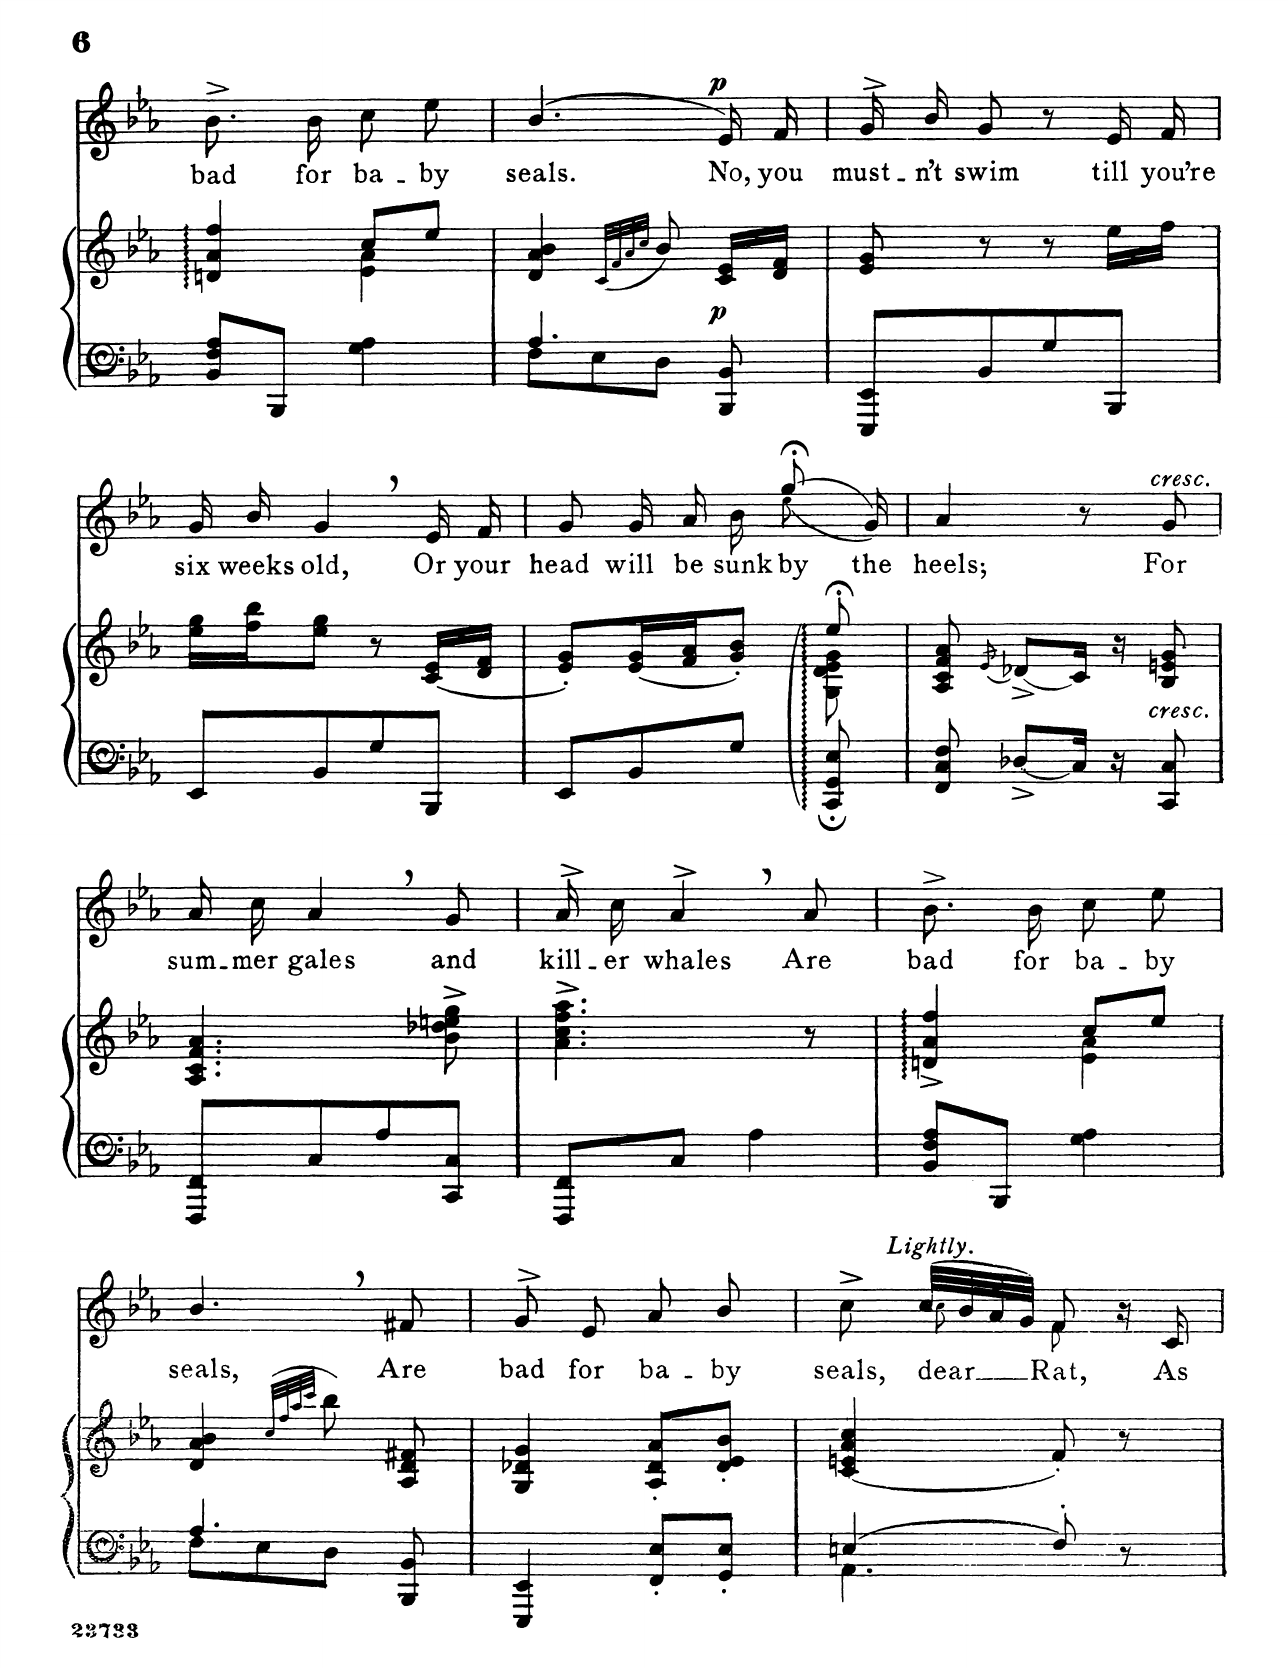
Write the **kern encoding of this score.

**kern	**kern	**dynam	**kern	**text	**dynam
*part2	*part2	*part2	*part1	*part1	*part1
*staff3	*staff2	*staff2/3	*staff1	*staff1	*staff1
*I"Piano	*	*	*I"Voice	*	*
*I'Pno	*	*	*	*	*
*clefF4	*clefG2	*	*clefG2	*	*
*k[b-e-a-]	*k[b-e-a-]	*	*k[b-e-a-]	*	*
*M2/4	*M2/4	*	*M2/4	*	*
=11	=11	=11	=11	=11	=11
*	*^	*	*	*	*
8BB-/ 8F/ 8A-/L	4dn/ 4a-/ 4ff/	4ryy	.	8.b-^\	bad	.
8BBB-/J	.	.	.	.	.	.
.	.	.	.	16b-\	for	.
4G\ 4A-\	8cc/L	4e-\ 4a-\	.	8cc\	ba-	.
.	8ee-/J	.	.	8ee-\	-by	.
*	*v	*v	*	*	*	*
=12	=12	=12	=12	=12	=12
*^	*	*	*	*	*
4.A-/	8F\L	4d/ 4a-/ 4b-/	.	(4.b-\	seals.	.
.	8E-\	.	.	.	.	.
.	.	(32qc/LLL	.	.	.	.
.	.	32qf/	.	.	.	.
.	.	32qa-/	.	.	.	.
.	.	32qcc/JJJ	.	.	.	.
.	8D\J	8b-/)	.	.	.	.
!	!	!	!LO:DY:b	!	!	!LO:DY:a
8BBB-/ 8BB-/	8ryy	16c/ 16e-/LL	p	16e-/)	No,	p
.	.	16d/ 16f/JJ	.	16f/	you	.
*v	*v	*	*	*	*	*
=13	=13	=13	=13	=13	=13
8EEE-/ 8EE-/L	8e-/ 8g/	.	16g^>/	must-	.
.	.	.	16b-\	-n’t	.
8BB-/	8r	.	8g/	swim	.
8G/	8r	.	8r	.	.
8BBB-/J	16ee-\LL	.	16e-/	till	.
.	16ff\JJ	.	16f/	you’re	.
=14	=14	=14	=14	=14	=14
8EE-/L	16ee-\ 16gg\LL	.	16g/	six	.
.	16ff\ 16bb-\J	.	16b-/	weeks	.
8BB-/	8ee-\ 8gg\J	.	4g,/	old,	.
8G/	8r	.	.	.	.
8BBB-/J	(16c/ 16e-/LL	.	16e-/	Or	.
.	16d/ 16f/JJ	.	16f/	your	.
=15	=15	=15	=15	=15	=15
*	*^	*	*^	*	*
8EE-/L	8e-/'< 8g/'<L)	4.ryy	.	8g/	4ryy	head	.
8BB-/	(16e-/ 16g/L	.	.	16g/	.	will	.
.	16f/ 16a-/J	.	.	16a-/	.	be	.
8G/J	8g/'< 8b-/'<J)	.	.	16b-\	16ryy	sunk	.
.	.	.	.	(8gg;</	(8ee-\	by	.
8CC/; 8GG/; 8E-/;	8ee-;</	8G\ 8d\ 8e-\ 8g\	.	.	.	.	.
.	.	.	.	(16g/)	16ryy	the	.
*	*v	*v	*	*	*	*	*
*	*	*	*v	*v	*	*
=16	=16	=16	=16	=16	=16
8FF/ 8C/ 8F/	8A-/ 8c/ 8f/ 8a-/	.	4a-/	heels;	.
.	(8qe-/	.	.	.	.
8D-X/L	(8d-X^/L)	.	.	.	.
16C/Jk	16c/Jk)	.	8r	.	.
16r	16r	.	.	.	.
8CC/ 8C/	8B-/ 8en/ 8g/	.	8g/	For	.
=17	=17	=17	=17	=17	=17
8FFF/ 8FF/L	4.A-/ 4.c/ 4.f/ 4.a-/	.	16a-/	sum-	.
.	.	.	16cc\	-mer	.
8C/	.	.	4a-,/	gales	.
8A-/	.	.	.	.	.
8CC/ 8C/J	8b-\^ 8dd-X\^ 8een\^ 8gg\^	.	8g/	and	.
=18	=18	=18	=18	=18	=18
8FFF/ 8FF/L	4.a-\^ 4.cc\^ 4.ff\^ 4.aa-\^	.	16a-^>/	kill-	.
.	.	.	16cc\	-er	.
8C/J	.	.	4a-^>,/	whales	.
4A-\	.	.	.	.	.
.	8r	.	8a-/	Are	.
=19	=19	=19	=19	=19	=19
*	*^	*	*	*	*
8BB-/ 8F/ 8A-/L	4dn/^ 4a-/^ 4ff/^	4ryy	.	8.b-^\	bad	.
8BBB-/J	.	.	.	.	.	.
.	.	.	.	16b-\	for	.
4G\ 4A-\	8cc/L	4e-\ 4a-\	.	8cc\	ba-	.
.	8ee-/J	.	.	8ee-\	-by	.
*	*v	*v	*	*	*	*
=20	=20	=20	=20	=20	=20
*^	*	*	*	*	*
4.A-/	8F\L	4d/ 4a-/ 4b-/	.	4.b-,/	seals,	.
.	8E-\	.	.	.	.	.
.	.	(>32qcc/LLL	.	.	.	.
.	.	32qff/	.	.	.	.
.	.	32qaa-/	.	.	.	.
.	.	32qccc/JJJ	.	.	.	.
.	8D\J	8bb-\)	.	.	.	.
8BBB-/ 8BB-/	8ryy	8A-/ 8d/ 8f#X/	.	8f#X/	Are	.
*v	*v	*	*	*	*	*
=21	=21	=21	=21	=21	=21
4EEE-/ 4EE-/	4G/ 4d-X/ 4g/	.	8g^>/	bad	.
.	.	.	8e-/	for	.
8FF/' 8E-/'L	8A-/' 8d-/' 8a-/'L	.	8a-/	ba-	.
8GG/' 8E-/'J	8d-/' 8e-/' 8b-/'J	.	8b-/	-by	.
=22	=22	=22	=22	=22	=22
*^	*	*	*^	*	*
4En/	4.AA-\	(4c/ 4en/ 4a-/ 4cc/	.	8cc^>\	8ryy	seals,	.
!	!	!	!	!LO:TX:i:t=Lightly	!	!	!
.	.	.	.	32cc/LLL	8cc!\	dear	.
.	.	.	.	32b-/	.	.	.
.	.	.	.	32a-/	.	.	.
.	.	.	.	32g/JJJ)	.	.	.
8F'/	.	8f'/)	.	8f/	8f\	Rat,	.
8r	8ryy	8r	.	16r	8ryy	.	.
.	.	.	.	16c/	.	As	.
*v	*v	*	*	*v	*v	*	*
=	=	=	=	=	=
*-	*-	*-	*-	*-	*-
